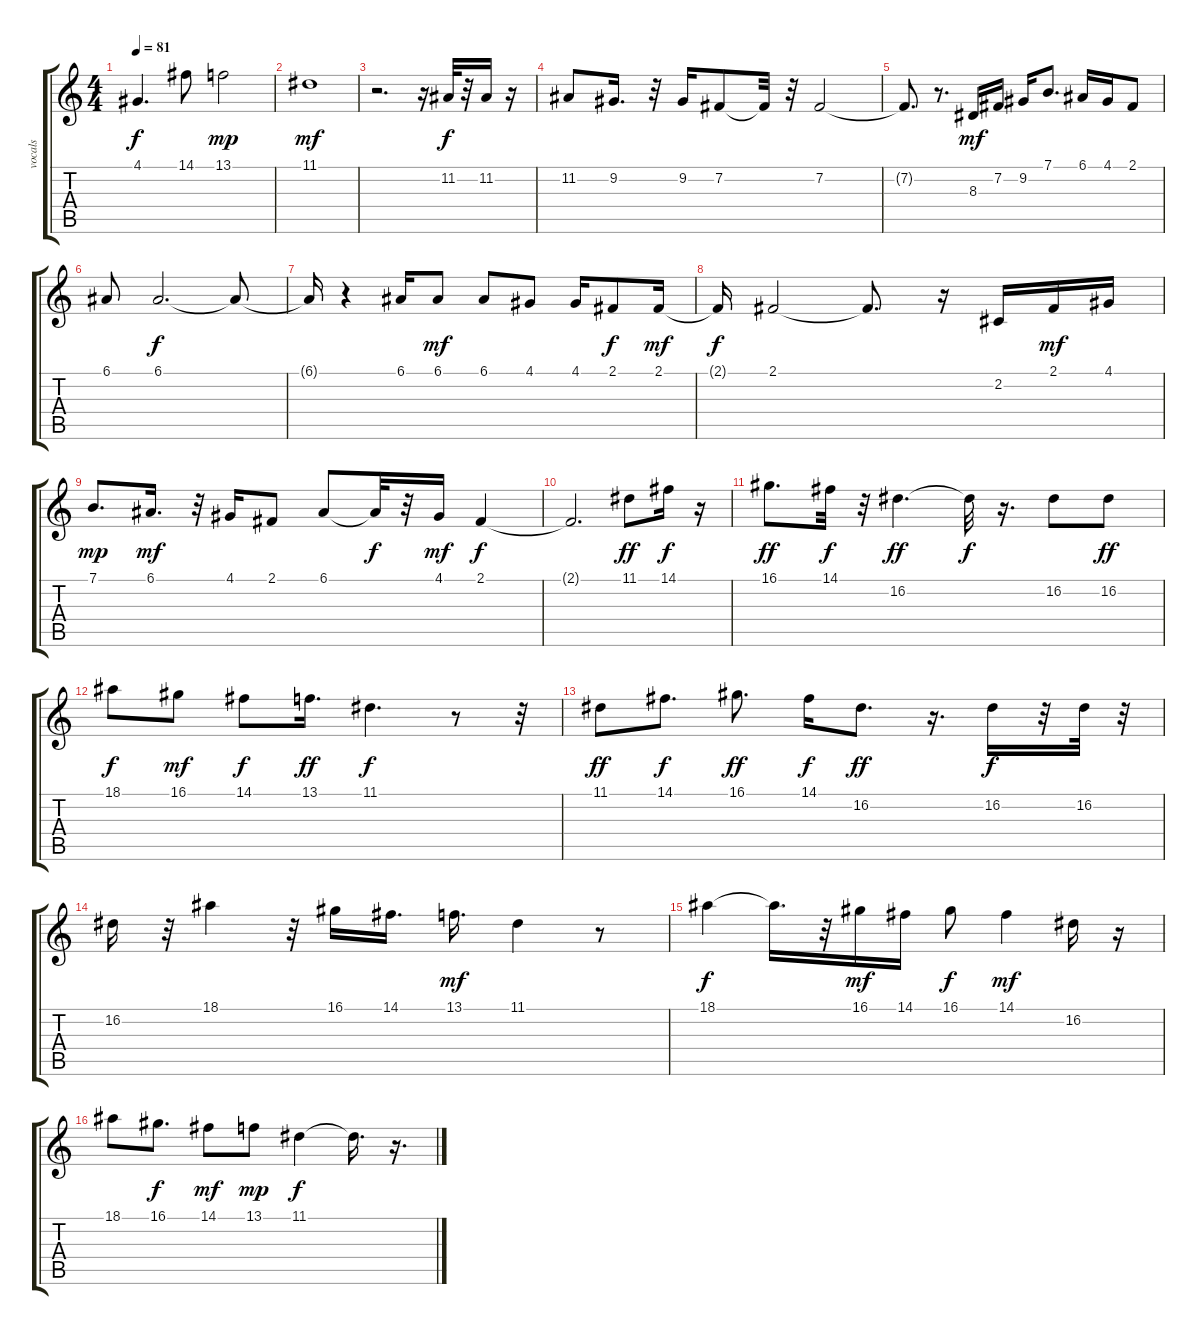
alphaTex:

\track ("vocals  " "vocals  ") {instrument stringensemble1}
\staff {score tabs}
\tuning (E4 B3 G3 D3 A2 E2) {hide}
\ts (4 4)
\tempo 81
\clef g2
\ks c
4.1{t}.4{d dy f} 14.1.8 13.1.2{dy mp} |
11.1.1{dy mf} |
r.2{d} r.16 11.2.32{dy f} r.32 11.2.16 r.16 |
11.2.8 9.2.16{d} r.32 9.2.16 7.2.8 7.2{t}.32 r.32 7.2.2 |
7.2{t}.8{d} r.8{d} 8.3.16{dy mf} 7.2.16 9.2.16 7.1.8{d} 6.1.16 4.1.16 2.1.8 |
6.1.8 6.1.2{d dy f} 6.1{t}.8 |
6.1{t}.16 r.4 6.1.16 6.1.8{dy mf} 6.1.8 4.1.8 4.1.16 2.1.8{dy f} 2.1.16{dy mf} |
2.1{t}.16{dy f} 2.1.2 2.1{t}.8{d} r.16 2.2.16 2.1.16{dy mf} 4.1.16 |
7.1.8{d dy mp} 6.1.16{d dy mf} r.32 4.1.16 2.1.8 6.1.8 6.1{t}.32{dy f} r.32 4.1.16{dy mf} 2.1.4{dy f} |
2.1{t}.2{d} 11.1.8{dy ff} 14.1.16{dy f} r.16 |
16.1.8{d dy ff} 14.1.32{dy f} r.32 16.2.4{d dy ff} 16.2{t}.32{dy f} r.16{d} 16.2.8 16.2.8{dy ff} |
18.1.8{dy f} 16.1.8{dy mf} 14.1.8{dy f} 13.1.16{d dy ff} 11.1.4{d dy f} r.8 r.32 |
11.1.8{dy ff} 14.1.8{d dy f} 16.1.8{d dy ff} 14.1.16{dy f} 16.2.8{d dy ff} r.16{d} 16.2.16{dy f} r.32 16.2.32 r.32 |
16.2.16 r.32 18.1.4 r.32 16.1.16 14.1.16{d} 13.1.16{d dy mf} 11.1.4 r.8 |
18.1.4{dy f} 18.1{t}.16{d} r.32 16.1.16{dy mf} 14.1.16 16.1.8{dy f} 14.1.4{dy mf} 16.2.16 r.16 |
18.1.8 16.1.8{d dy f} 14.1.8{dy mf} 13.1.8{dy mp} 11.1.4{dy f} 11.1{t}.16{d} r.16{d}
